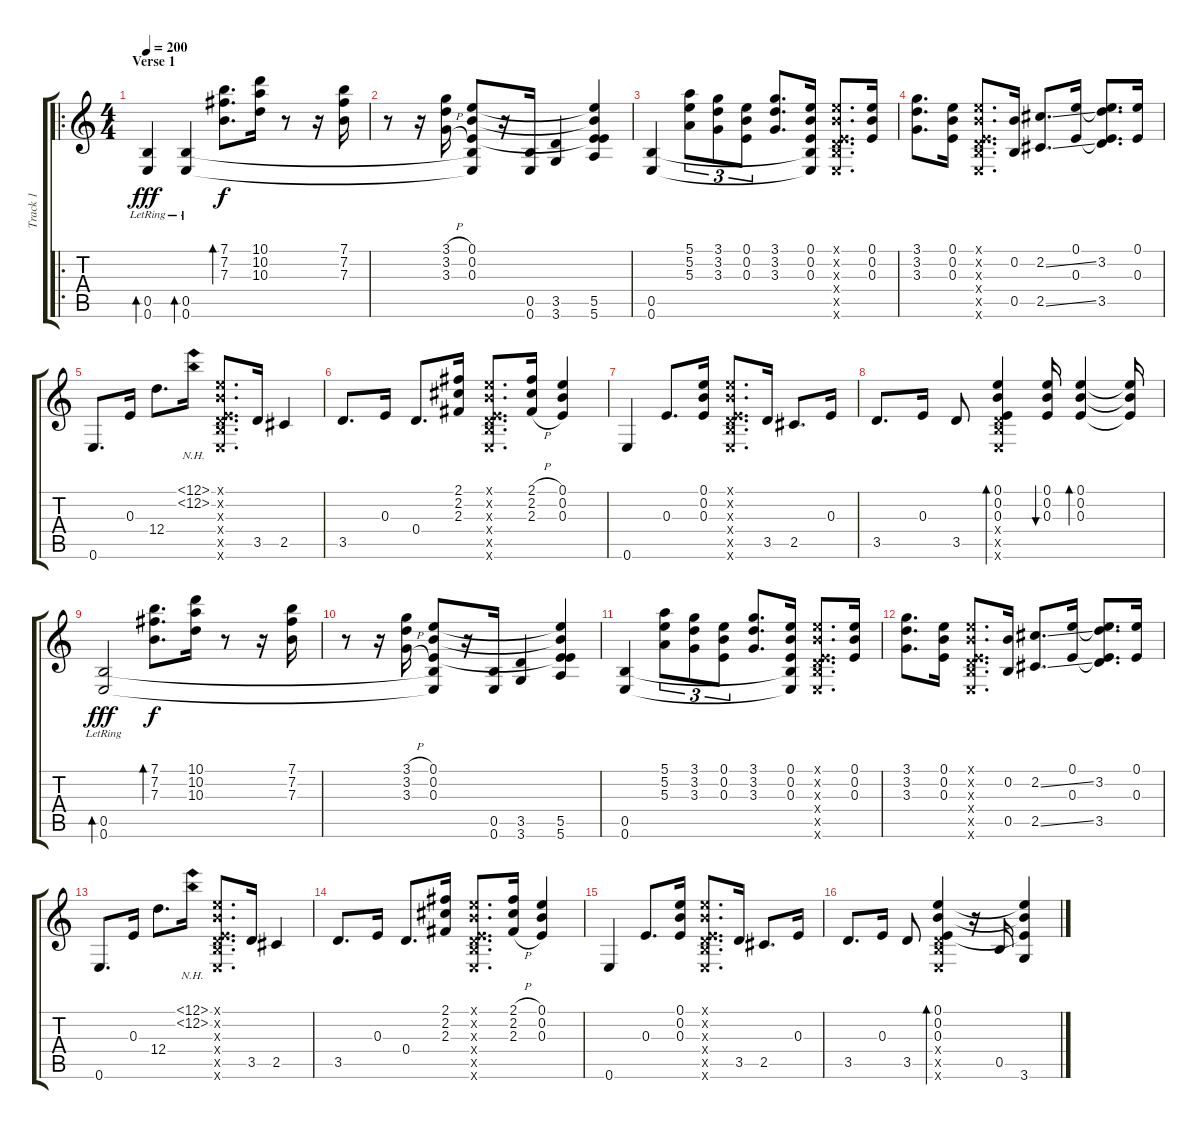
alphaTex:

\track ("Track 1" "Track 1") {instrument acousticguitarsteel}
\staff {score tabs}
\tuning (E4 B3 E3 D3 B2 E2) {hide}
\ro
\ts (4 4)
\section ("" "Verse 1")
\tempo 200
\clef g2
\ks c
(0.5{lr} 0.6{lr}).4{bd 240 dy fff} (0.5{lr} 0.6{lr}).4{bd 240} (7.1 7.2 7.3).8{d bd 480 dy f} (10.1 10.2 10.3).16 r.8 r.16 (7.1 7.2 7.3).16 |
r.8 r.16 (3.1{h} 3.2{h} 3.3{h}).16 (0.1 0.2 0.3 0.5{t} 0.6{t}).8 r.16 (0.5 0.6).16 (3.5 3.6).4 (0.1{t} 0.2{t} 0.3{t} 5.5 5.6).4 |
(0.5 0.6).4 (5.1 5.2 5.3).8{tu (3 2)} (3.1 3.2 3.3).8{tu (3 2)} (0.1 0.2 0.3).8{tu (3 2)} (3.1 3.2 3.3).8{d} (0.1 0.2 0.3 0.5{t} 0.6{t}).16 (0.1{x} 0.2{x} 0.3{x} 0.4{x} 0.5{x} 0.6{x}).8{d} (0.1 0.2 0.3).16 |
(3.1 3.2 3.3).8{d} (0.1 0.2 0.3).16 (0.1{x} 0.2{x} 0.3{x} 0.4{x} 0.5{x} 0.6{x}).8{d} (0.2 0.5).16 (2.2{ss} 2.5{ss}).8{d} (0.1 0.3).16 (0.1{t} 3.2 0.3{t} 3.5).8{d} (0.1 0.3).16 |
0.6.8{d} 0.3.16 12.4.8{d} (12.1{nh} 12.2{nh}).16 (0.1{x} 0.2{x} 0.3{x} 0.4{x} 0.5{x} 0.6{x}).8{d} 3.5.16 2.5.4 |
3.5.8{d} 0.3.16 0.4.8{d} (2.1 2.2 2.3).16 (0.1{x} 0.2{x} 0.3{x} 0.4{x} 0.5{x} 0.6{x}).8{d} (2.1{h} 2.2{h} 2.3{h}).16 (0.1 0.2 0.3).4 |
0.6.4 0.3.8{d} (0.1 0.2 0.3).16 (0.1{x} 0.2{x} 0.3{x} 0.4{x} 0.5{x} 0.6{x}).8{d} 3.5.16 2.5.8{d} 0.3.16 |
3.5.8{d} 0.3.16 3.5.8 (0.1 0.2 0.3 0.4{x} 0.5{x} 0.6{x}).4{bd 60} (0.1 0.2 0.3).16{bu 60} (0.1 0.2 0.3).4{bd 120} (0.1{t} 0.2{t} 0.3{t}).16 |
(0.5{lr} 0.6{lr}).2{bd 240 dy fff} (7.1 7.2 7.3).8{d bd 480 dy f} (10.1 10.2 10.3).16 r.8 r.16 (7.1 7.2 7.3).16 |
r.8 r.16 (3.1{h} 3.2{h} 3.3{h}).16 (0.1 0.2 0.3 0.5{t} 0.6{t}).8 r.16 (0.5 0.6).16 (3.5 3.6).4 (0.1{t} 0.2{t} 0.3{t} 5.5 5.6).4 |
(0.5 0.6).4 (5.1 5.2 5.3).8{tu (3 2)} (3.1 3.2 3.3).8{tu (3 2)} (0.1 0.2 0.3).8{tu (3 2)} (3.1 3.2 3.3).8{d} (0.1 0.2 0.3 0.5{t} 0.6{t}).16 (0.1{x} 0.2{x} 0.3{x} 0.4{x} 0.5{x} 0.6{x}).8{d} (0.1 0.2 0.3).16 |
(3.1 3.2 3.3).8{d} (0.1 0.2 0.3).16 (0.1{x} 0.2{x} 0.3{x} 0.4{x} 0.5{x} 0.6{x}).8{d} (0.2 0.5).16 (2.2{ss} 2.5{ss}).8{d} (0.1 0.3).16 (0.1{t} 3.2 0.3{t} 3.5).8{d} (0.1 0.3).16 |
0.6.8{d} 0.3.16 12.4.8{d} (12.1{nh} 12.2{nh}).16 (0.1{x} 0.2{x} 0.3{x} 0.4{x} 0.5{x} 0.6{x}).8{d} 3.5.16 2.5.4 |
3.5.8{d} 0.3.16 0.4.8{d} (2.1 2.2 2.3).16 (0.1{x} 0.2{x} 0.3{x} 0.4{x} 0.5{x} 0.6{x}).8{d} (2.1{h} 2.2{h} 2.3{h}).16 (0.1 0.2 0.3).4 |
0.6.4 0.3.8{d} (0.1 0.2 0.3).16 (0.1{x} 0.2{x} 0.3{x} 0.4{x} 0.5{x} 0.6{x}).8{d} 3.5.16 2.5.8{d} 0.3.16 |
3.5.8{d} 0.3.16 3.5.8 (0.1 0.2 0.3 0.4{x} 0.5{x} 0.6{x}).4{bd 60} r.16 0.5.16 (0.1{t} 0.2{t} 0.3{t} 3.6{ss}).4
